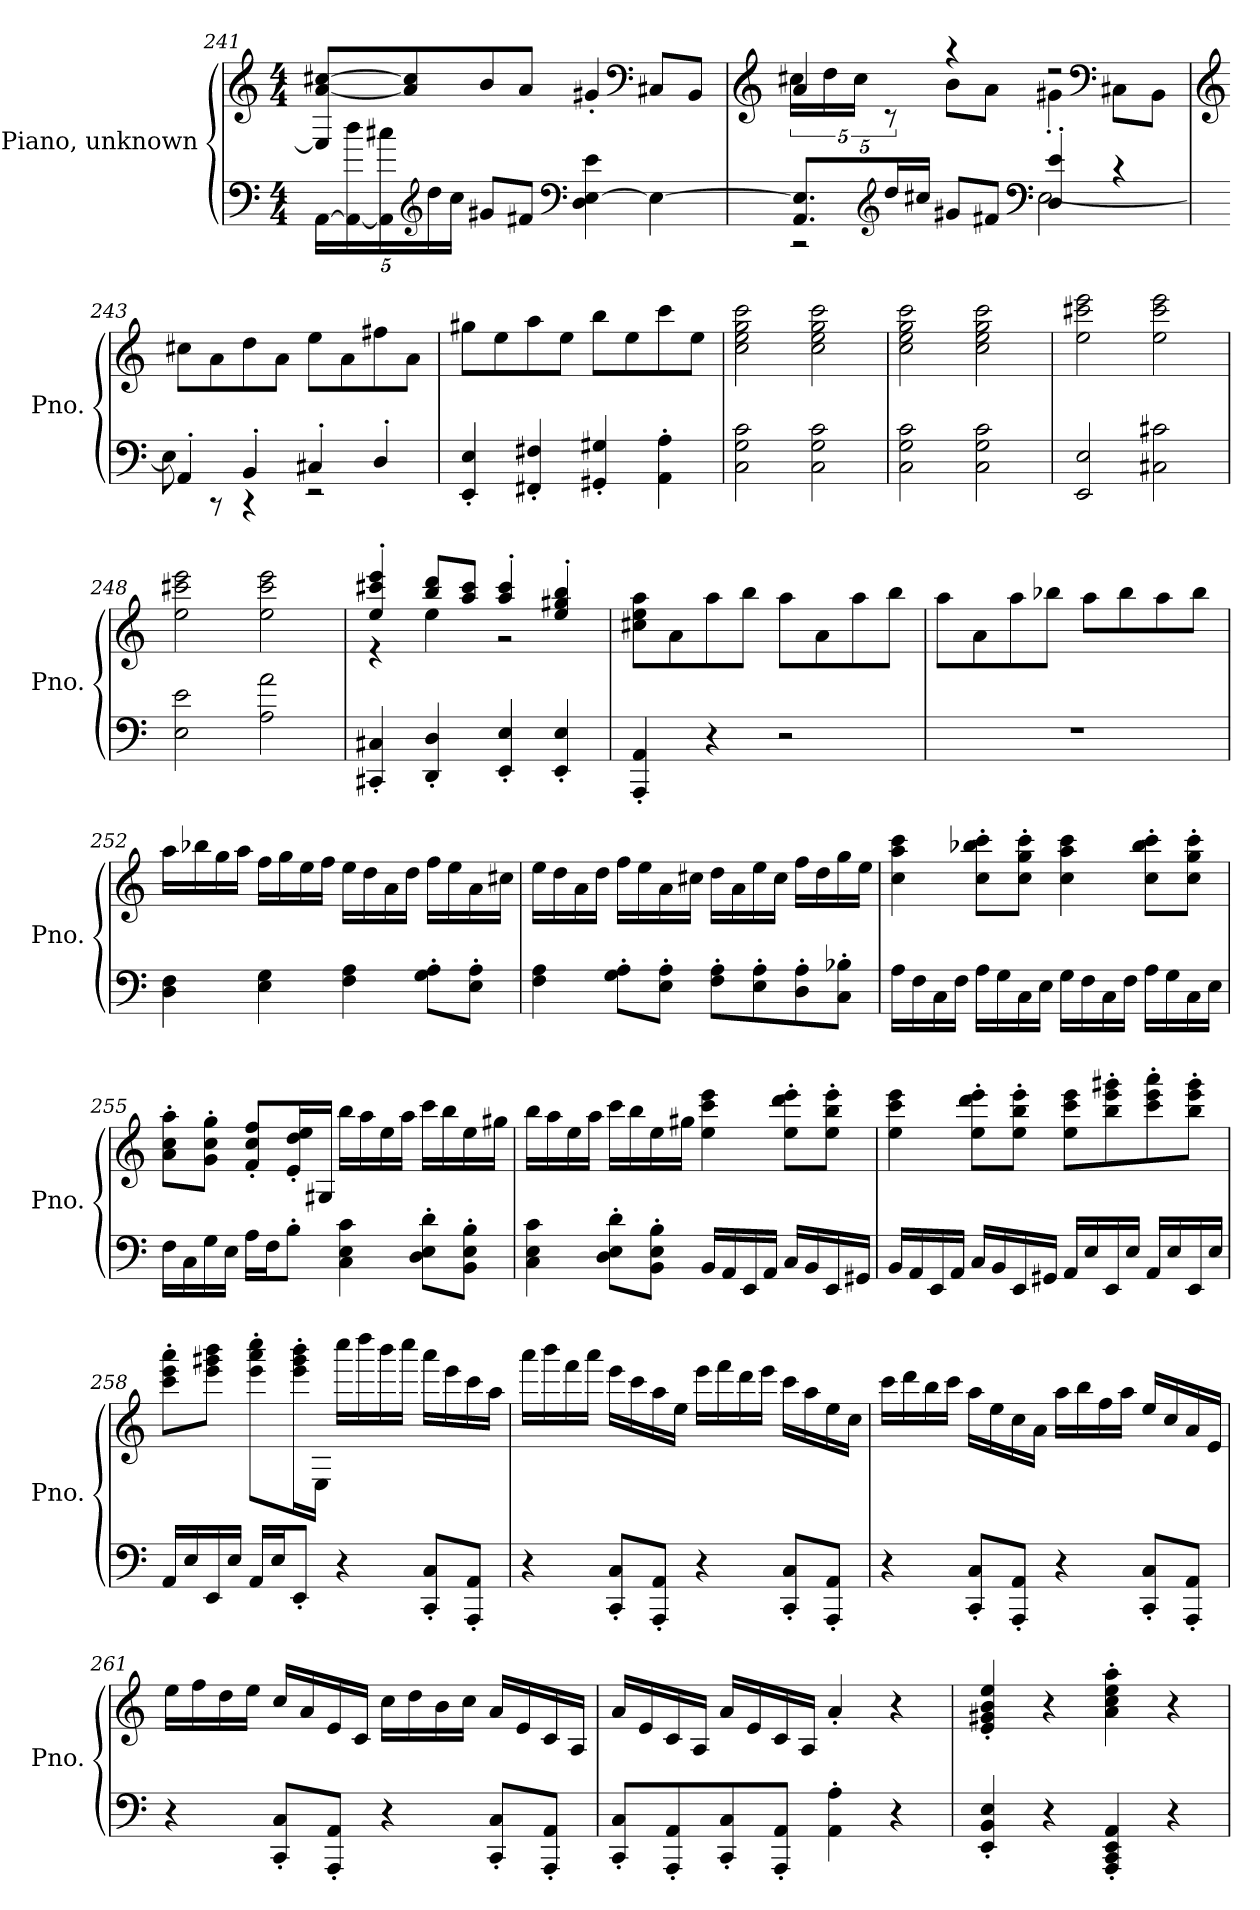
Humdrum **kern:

**kern	**kern
*part1	*part1
*staff2	*staff1
*I"Piano, unknown	*
*I'Pno.	*
!!LO:LB:g=z
*clefF4	*clefG2
*k[]	*k[]
*M4/4	*M4/4
*Xbrackettup	*
=241	=241
[20AA\LL	8E/] [8a/ [8cc#X/L
20AA\_ 20dd\	.
20AA\] 20cc#X\	.
.	8a/] 8cc#/]
*clefG2	*
20dd\	.
20cc#\JJ	.
8g#X/L	8b/
8f#X/J	8a/J
*clefF4	*
4D\ [4E\ 4e\	4g#X'/
*	*clefF4
4E\_	8C#X/L
.	8BB/J
=242	=242
*	*clefG2
*^	*^
10.AA/ 10.E/]L	2r	4a/	20cc#X\LL
.	.	.	20dd\
.	.	.	20cc#\JJ
*clefG2	*	*	*
20dd/L	.	.	10r
20cc#X/JJ	.	.	.
8g#X/L	.	4r	8b\L
8f#X/J	.	.	8a\J
*clefF4	*	*	*
4D/' 4e/'	[2E\	2r	4g#X'\
*	*	*clefF4	*
4r	.	.	8C#X\L
.	.	.	8BB\J
*	*	*v	*v
!!LO:LB:g=z
=243	=243	=243
*	*	*clefG2
4AA'/	8E\]	8cc#X\L
.	8r	8a\
4BB'/	4r	8dd\
.	.	8a\J
4C#X'/	2r	8ee\L
.	.	8a\
4D'/	.	8ff#X\
.	.	8a\J
*v	*v	*
=244	=244
4EE/' 4E/'	8gg#X\L
.	8ee\
4FF#X/' 4F#X/'	8aa\
.	8ee\J
4GG#X/' 4G#X/'	8bb\L
.	8ee\
4AA\' 4A\'	8ccc\
.	8ee\J
=245	=245
2C\ 2G\ 2c\	2cc\ 2ee\ 2gg\ 2ccc\
2C\ 2G\ 2c\	2cc\ 2ee\ 2gg\ 2ccc\
=246	=246
2C\ 2G\ 2c\	2cc\ 2ee\ 2gg\ 2ccc\
2C\ 2G\ 2c\	2cc\ 2ee\ 2gg\ 2ccc\
=247	=247
2EE/ 2E/	2ee\ 2ccc#X\ 2eee\
2C#X\ 2c#X\	2ee\ 2ccc#\ 2eee\
=248	=248
2E\ 2e\	2ee\ 2ccc#X\ 2eee\
2A\ 2a\	2ee\ 2ccc#\ 2eee\
=249	=249
*	*^
4CC#X/' 4C#X/'	4ee/' 4ccc#X/' 4eee/'	4r
4DD/' 4D/'	8bb/ 8ddd/L	4ee\
.	8aa/ 8ccc#/J	.
4EE/' 4E/'	4aa/' 4ccc#/'	2r
4EE/' 4E/'	4ee/' 4gg#X/' 4bb/'	.
*	*v	*v
!!LO:LB:g=z
=250	=250
4AAA/' 4AA/'	8cc#X\ 8ee\ 8aa\L
.	8a\
4r	8aa\
.	8bb\J
2r	8aa\L
.	8a\
.	8aa\
.	8bb\J
=251	=251
1r	8aa\L
.	8a\
.	8aa\
.	8bb-X\J
.	8aa\L
.	8bb-\
.	8aa\
.	8bb-\J
=252	=252
4D\ 4F\	16aa\LL
.	16bb-X\
.	16gg\
.	16aa\JJ
4E\ 4G\	16ff\LL
.	16gg\
.	16ee\
.	16ff\JJ
4F\ 4A\	16ee\LL
.	16dd\
.	16a\
.	16dd\JJ
8G\' 8A\'L	16ff\LL
.	16ee\
8E\' 8A\'J	16a\
.	16cc#X\JJ
!!LO:PB:g=z
=253	=253
4F\ 4A\	16ee\LL
.	16dd\
.	16a\
.	16dd\JJ
8G\' 8A\'L	16ff\LL
.	16ee\
8E\' 8A\'J	16a\
.	16cc#X\JJ
8F\' 8A\'L	16dd\LL
.	16a\
8E\' 8A\'	16ee\
.	16cc#\JJ
8D\' 8A\'	16ff\LL
.	16dd\
8C\' 8B-X\'J	16gg\
.	16ee\JJ
=254	=254
16A\LL	4cc\ 4aa\ 4ccc\
16F\	.
16C\	.
16F\JJ	.
16A\LL	8cc\' 8bb-X\' 8ccc\'L
16G\	.
16C\	8cc\' 8gg\' 8ccc\'J
16E\JJ	.
16G\LL	4cc\ 4aa\ 4ccc\
16F\	.
16C\	.
16F\JJ	.
16A\LL	8cc\' 8bb-\' 8ccc\'L
16G\	.
16C\	8cc\' 8gg\' 8ccc\'J
16E\JJ	.
!!LO:LB:g=z
=255	=255
16F\LL	8a\' 8cc\' 8aa\'L
16C\	.
16G\	8g\' 8cc\' 8gg\'J
16E\JJ	.
16A\LL	8f/' 8cc/' 8ff/'L
16F\J	.
8B'\J	16e/' 16dd/' 16ee/'L
.	16G#X/JJ
4C\ 4E\ 4c\	16bb\LL
.	16aa\
.	16ee\
.	16aa\JJ
8D\' 8E\' 8d\'L	16ccc\LL
.	16bb\
8BB\' 8E\' 8B\'J	16ee\
.	16gg#X\JJ
=256	=256
4C\ 4E\ 4c\	16bb\LL
.	16aa\
.	16ee\
.	16aa\JJ
8D\' 8E\' 8d\'L	16ccc\LL
.	16bb\
8BB\' 8E\' 8B\'J	16ee\
.	16gg#X\JJ
16BB/LL	4ee\ 4ccc\ 4eee\
16AA/	.
16EE/	.
16AA/JJ	.
16C/LL	8ee\' 8ddd\' 8eee\'L
16BB/	.
16EE/	8ee\' 8bb\' 8eee\'J
16GG#X/JJ	.
!!LO:LB:g=z
=257	=257
16BB/LL	4ee\ 4ccc\ 4eee\
16AA/	.
16EE/	.
16AA/JJ	.
16C/LL	8ee\' 8ddd\' 8eee\'L
16BB/	.
16EE/	8ee\' 8bb\' 8eee\'J
16GG#X/JJ	.
16AA/LL	8ee\ 8ccc\ 8eee\L
16E/	.
16EE/	8bb\' 8eee\' 8ggg#X\'
16E/JJ	.
16AA/LL	8ccc\' 8eee\' 8aaa\'
16E/	.
16EE/	8bb\' 8eee\' 8ggg#\'J
16E/JJ	.
=258	=258
16AA/LL	8ccc\' 8eee\' 8aaa\'L
16E/	.
16EE/	8eee\ 8ggg#X\ 8bbb\J
16E/JJ	.
16AA/LL	8eee\' 8aaa\' 8cccc\'L
16E/J	.
8EE'/J	16eee\' 16ggg#\' 16bbb\'L
.	16E\JJ
4r	16cccc\LL
.	16dddd\
.	16bbb\
.	16cccc\JJ
8CC/' 8C/'L	16aaa\LL
.	16eee\
8AAA/' 8AA/'J	16ccc\
.	16aa\JJ
!!LO:LB:g=z
=259	=259
4r	16aaa\LL
.	16bbb\
.	16fff\
.	16aaa\JJ
8CC/' 8C/'L	16eee\LL
.	16ccc\
8AAA/' 8AA/'J	16aa\
.	16ee\JJ
4r	16eee\LL
.	16fff\
.	16ddd\
.	16eee\JJ
8CC/' 8C/'L	16ccc\LL
.	16aa\
8AAA/' 8AA/'J	16ee\
.	16cc\JJ
=260	=260
4r	16ccc\LL
.	16ddd\
.	16bb\
.	16ccc\JJ
8CC/' 8C/'L	16aa\LL
.	16ee\
8AAA/' 8AA/'J	16cc\
.	16a\JJ
4r	16aa\LL
.	16bb\
.	16ff\
.	16aa\JJ
8CC/' 8C/'L	16ee/LL
.	16cc/
8AAA/' 8AA/'J	16a/
.	16e/JJ
!!LO:LB:g=z
=261	=261
4r	16ee\LL
.	16ff\
.	16dd\
.	16ee\JJ
8CC/' 8C/'L	16cc/LL
.	16a/
8AAA/' 8AA/'J	16e/
.	16c/JJ
4r	16cc\LL
.	16dd\
.	16b\
.	16cc\JJ
8CC/' 8C/'L	16a/LL
.	16e/
8AAA/' 8AA/'J	16c/
.	16A/JJ
=262	=262
8CC/' 8C/'L	16a/LL
.	16e/
8AAA/' 8AA/'	16c/
.	16A/JJ
8CC/' 8C/'	16a/LL
.	16e/
8AAA/' 8AA/'J	16c/
.	16A/JJ
4AA\' 4A\'	4a'/
4r	4r
=263	=263
4EE/' 4BB/' 4E/'	4e/' 4g#X/' 4b/' 4ee/'
4r	4r
4AAA/' 4CC/' 4EE/' 4AA/'	4a\' 4cc\' 4ee\' 4aa\'
4r	4r
=	=
*-	*-
